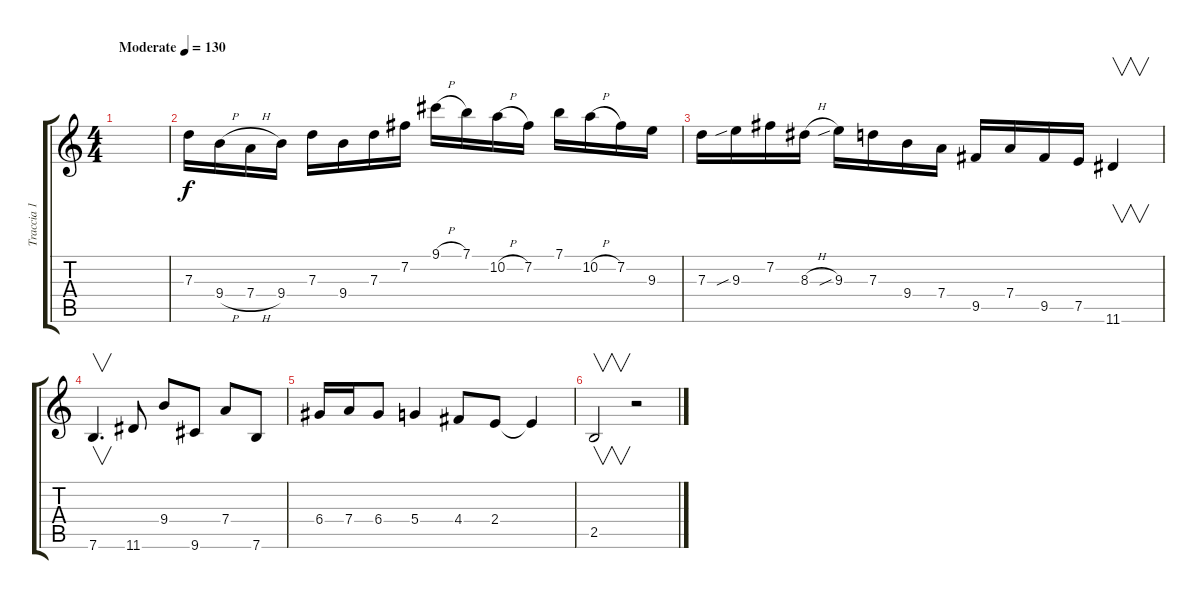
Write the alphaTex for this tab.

\track ("Traccia 1" "Traccia 1") {instrument overdrivenguitar}
\staff {score tabs}
\tuning (E4 B3 G3 D3 A2 E2) {hide}
\ts (4 4)
\tempo (130 "Moderate")
\clef g2
\ks c
|
7.3.16 9.4{h}.16 7.4{h}.16 9.4.16 7.3.16 9.4.16 7.3.16 7.2.16 9.1{h}.16 7.1.16 10.2{h}.16 7.2.16 7.1.16 10.2{h}.16 7.2.16 9.3.16 |
7.3.16 9.3{sib}.16 7.2.16 8.3{h}.16 9.3{sib}.16 7.3.16 9.4.16 7.4.16 9.5.16 7.4.16 9.5.16 7.5.16 11.6.4{v} |
7.6.4{v d} 11.6.8 9.4.8 9.6.8 7.4.8 7.6.8 |
6.4.16 7.4.16 6.4.8 5.4.4 4.4.8 2.4.8 2.4{t}.4 |
2.5.2{v} r.2
